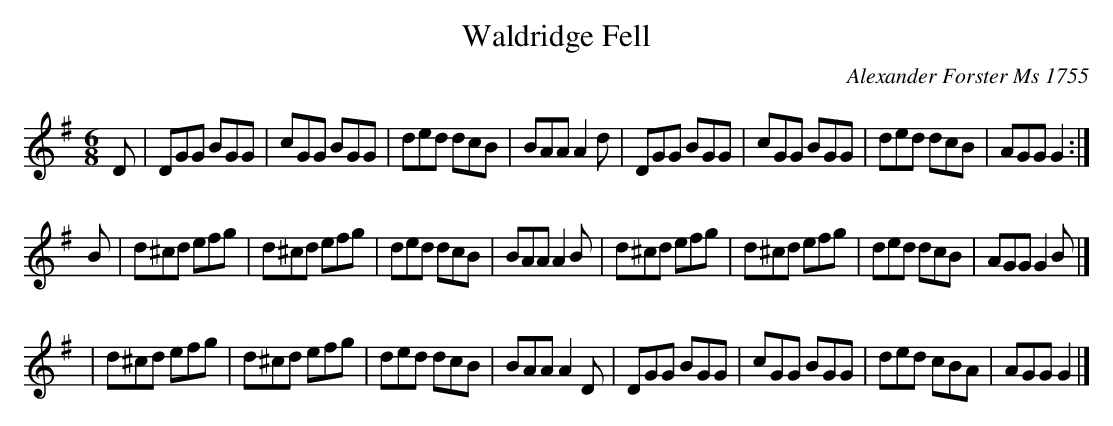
X:1
T: Waldridge Fell
C: Alexander Forster Ms 1755
M: 6/8
L: 1/8
K: G
D \
| DGG  BGG | cGG  BGG | ded dcB | BAA A2d \
| DGG  BGG | cGG  BGG | ded dcB | AGG G2 :|
B \
| d^cd efg | d^cd efg | ded dcB | BAA A2B \
| d^cd efg | d^cd efg | ded dcB | AGG G2B |]
| d^cd efg | d^cd efg | ded dcB | BAA A2D \
| DGG  BGG | cGG  BGG | ded cBA | AGG G2 |]
